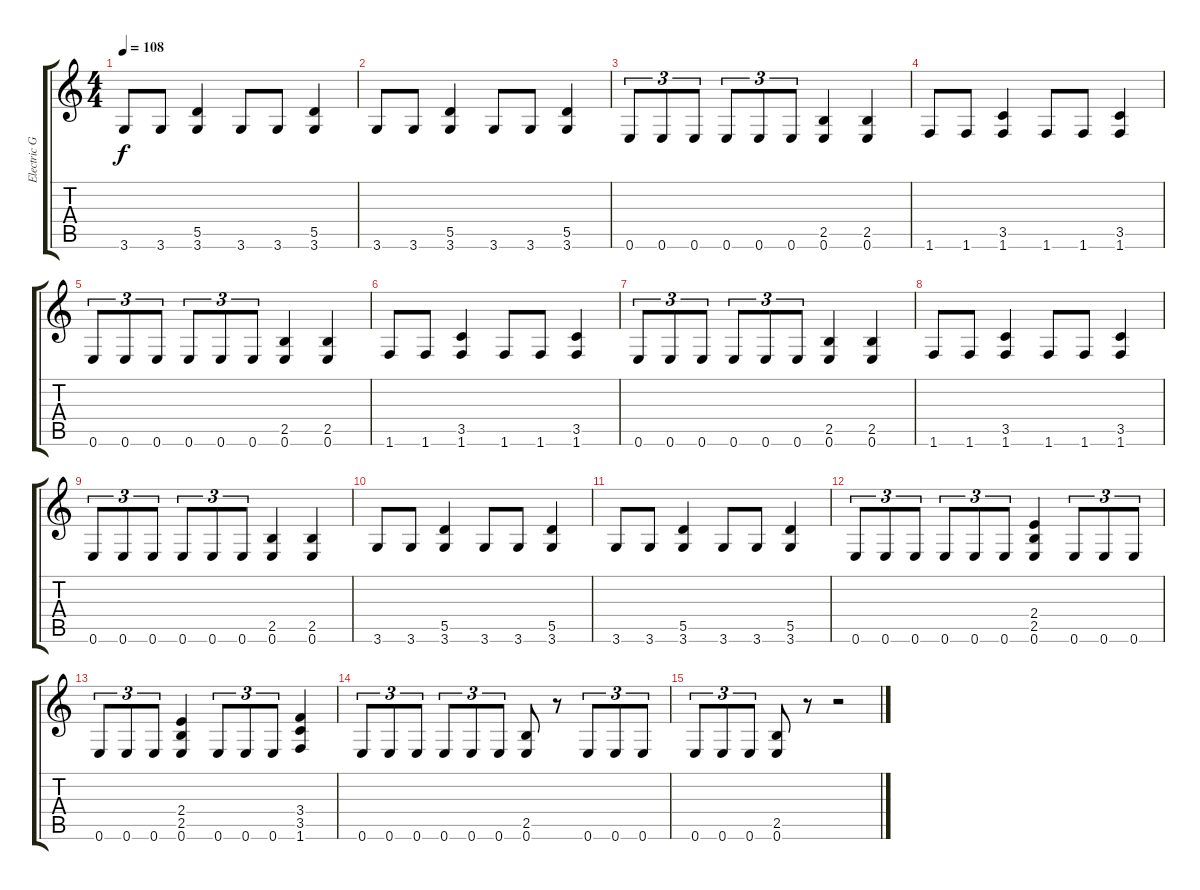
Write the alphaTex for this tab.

\track ("Electric Guitar 4 and 2" "Electric G") {instrument electricguitarclean}
\staff {score tabs}
\tuning (E4 B3 G3 D3 A2 E2) {hide}
\ts (4 4)
\tempo 108
\clef g2
\ks c
3.6.8{dy f} 3.6.8 (5.5 3.6).4 3.6.8 3.6.8 (5.5 3.6).4 |
3.6.8 3.6.8 (5.5 3.6).4 3.6.8 3.6.8 (5.5 3.6).4 |
0.6.8{tu (3 2)} 0.6.8{tu (3 2)} 0.6.8{tu (3 2)} 0.6.8{tu (3 2)} 0.6.8{tu (3 2)} 0.6.8{tu (3 2)} (2.5 0.6).4 (2.5 0.6).4 |
1.6.8 1.6.8 (3.5 1.6).4 1.6.8 1.6.8 (3.5 1.6).4 |
0.6.8{tu (3 2)} 0.6.8{tu (3 2)} 0.6.8{tu (3 2)} 0.6.8{tu (3 2)} 0.6.8{tu (3 2)} 0.6.8{tu (3 2)} (2.5 0.6).4 (2.5 0.6).4 |
1.6.8 1.6.8 (3.5 1.6).4 1.6.8 1.6.8 (3.5 1.6).4 |
0.6.8{tu (3 2)} 0.6.8{tu (3 2)} 0.6.8{tu (3 2)} 0.6.8{tu (3 2)} 0.6.8{tu (3 2)} 0.6.8{tu (3 2)} (2.5 0.6).4 (2.5 0.6).4 |
1.6.8 1.6.8 (3.5 1.6).4 1.6.8 1.6.8 (3.5 1.6).4 |
0.6.8{tu (3 2)} 0.6.8{tu (3 2)} 0.6.8{tu (3 2)} 0.6.8{tu (3 2)} 0.6.8{tu (3 2)} 0.6.8{tu (3 2)} (2.5 0.6).4 (2.5 0.6).4 |
3.6.8 3.6.8 (5.5 3.6).4 3.6.8 3.6.8 (5.5 3.6).4 |
3.6.8 3.6.8 (5.5 3.6).4 3.6.8 3.6.8 (5.5 3.6).4 |
0.6.8{tu (3 2)} 0.6.8{tu (3 2)} 0.6.8{tu (3 2)} 0.6.8{tu (3 2)} 0.6.8{tu (3 2)} 0.6.8{tu (3 2)} (2.4 2.5 0.6).4 0.6.8{tu (3 2)} 0.6.8{tu (3 2)} 0.6.8{tu (3 2)} |
0.6.8{tu (3 2)} 0.6.8{tu (3 2)} 0.6.8{tu (3 2)} (2.4 2.5 0.6).4 0.6.8{tu (3 2)} 0.6.8{tu (3 2)} 0.6.8{tu (3 2)} (3.4 3.5 1.6).4 |
0.6.8{tu (3 2)} 0.6.8{tu (3 2)} 0.6.8{tu (3 2)} 0.6.8{tu (3 2)} 0.6.8{tu (3 2)} 0.6.8{tu (3 2)} (2.5 0.6).8 r.8 0.6.8{tu (3 2)} 0.6.8{tu (3 2)} 0.6.8{tu (3 2)} |
0.6.8{tu (3 2)} 0.6.8{tu (3 2)} 0.6.8{tu (3 2)} (2.5 0.6).8 r.8 r.2
